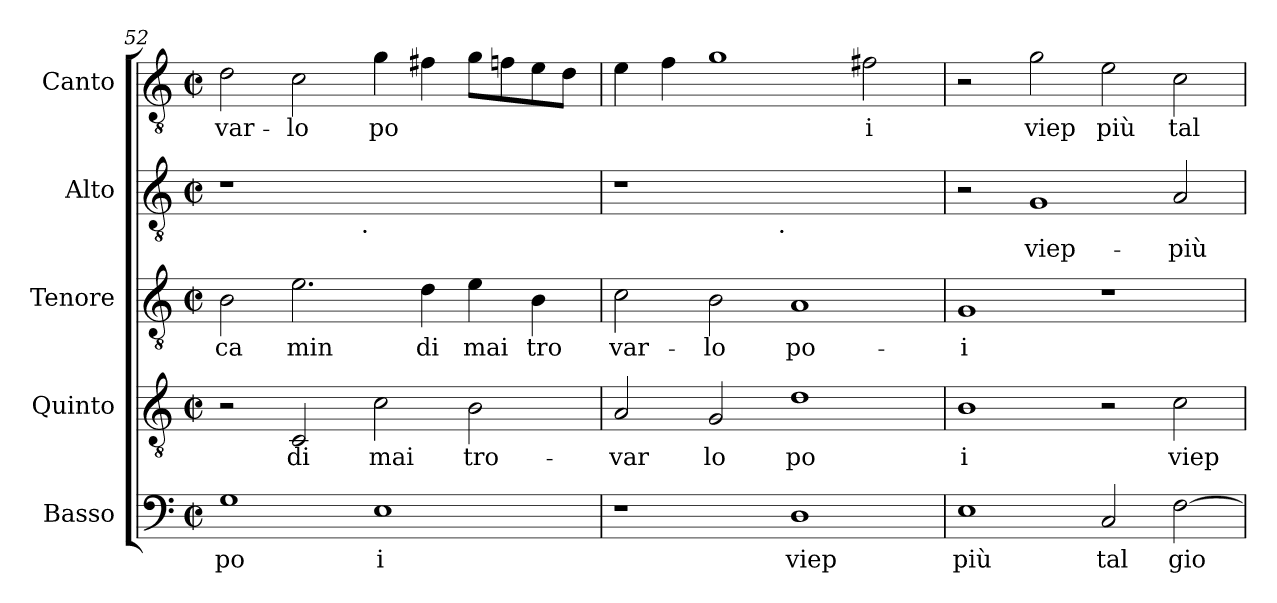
**kern	**text	**kern	**text	**kern	**text	**kern	**text	**kern	**text
*part5	*part5	*part4	*part4	*part3	*part3	*part2	*part2	*part1	*part1
*staff5	*staff5	*staff4	*staff4	*staff3	*staff3	*staff2	*staff2	*staff1	*staff1
*I"Basso	*	*I"Quinto	*	*I"Tenore	*	*I"Alto	*	*I"Canto	*
*clefF4	*	*clefGv2	*	*clefGv2	*	*clefGv2	*	*clefGv2	*
*k[]	*	*k[]	*	*k[]	*	*k[]	*	*k[]	*
*C:	*	*C:	*	*C:	*	*C:	*	*C:	*
*M2/2	*	*M2/2	*	*M2/2	*	*M2/2	*	*M2/2	*
*met(c|)	*	*met(c|)	*	*met(c|)	*	*met(c|)	*	*met(c|)	*
=52	=52	=52	=52	=52	=52	=52	=52	=52	=52
!	!LO:LY:b:cj	!	!	!	!LO:LY:b:cj	!	!	!	!LO:LY:b:cj
*	*	*	*	*	*	*^	*	*	*
1G	po	2r	.	2B\	ca	1r	2ryy	.	2d\	-var-
!	!	!	!LO:LY:b:cj	!	!LO:LY:b:cj	!	!	!	!	!LO:LY:b:cj
.	.	2C/	di	2.e\	min	.	4...ryy	.	2c\	-lo
!	!	!	!	!	!	!	!LO:TX:b:t=.	!	!	!
.	.	.	.	.	.	.	1ryy	.	.	.
!	!LO:LY:b:cj	!	!LO:LY:b:cj	!	!	!	!	!	!	!LO:LY:b:cj
1E	i	2c\	mai	.	.	1ryy	.	.	4g\	po-
!	!	!	!	!	!LO:LY:b:cj	!	!	!	!	!LO:LY:b:cj
.	.	.	.	4d\	di	.	.	.	4f#X\	--
!	!	!	!LO:LY:b:cj	!	!LO:LY:b:cj	!	!	!	!	!LO:LY:b:cj
.	.	2B\	tro-	4e\	mai	.	.	.	8g\L	--
!	!	!	!	!	!	!	!	!	!	!LO:LY:b:cj
.	.	.	.	.	.	.	.	.	8fn\	--
!	!	!	!	!	!LO:LY:b:cj	!	!	!	!	!LO:LY:b:cj
.	.	.	.	4B\	tro	.	.	.	8e\	--
!	!	!	!	!	!	!	!	!	!	!LO:LY:b:cj
.	.	.	.	.	.	.	.	.	8d\J	--
.	.	.	.	.	.	.	32ryy	.	.	.
!!LO:LB:g=z
=53	=53	=53	=53	=53	=53	=53	=53	=53	=53	=53
!	!	!	!LO:LY:b:cj	!	!LO:LY:b:cj	!	!	!	!	!LO:LY:b:cj
1r	.	2A/	-var	2c\	var-	1r	2ryy	.	4e\	--
!	!	!	!	!	!	!	!	!	!	!LO:LY:b:cj
.	.	.	.	.	.	.	.	.	4f\	--
!	!	!	!LO:LY:b:cj	!	!LO:LY:b:cj	!	!	!	!	!LO:LY:b:cj
.	.	2G/	lo	2B\	-lo	.	4...ryy	.	1g	--
!	!	!	!	!	!	!	!LO:TX:b:t=.	!	!	!
.	.	.	.	.	.	.	1ryy	.	.	.
!	!LO:LY:b:cj	!	!LO:LY:b:cj	!	!LO:LY:b:cj	!	!	!	!	!
1D	viep	1d	po	1A	po-	1ryy	.	.	.	.
!	!	!	!	!	!	!	!	!	!	!LO:LY:b:cj
.	.	.	.	.	.	.	.	.	2f#X\	-i
.	.	.	.	.	.	.	32ryy	.	.	.
=54	=54	=54	=54	=54	=54	=54	=54	=54	=54	=54
!	!LO:LY:b:cj	!	!LO:LY:b:cj	!	!LO:LY:b:cj	!	!	!	!	!
*	*	*	*	*	*	*v	*v	*	*	*
1E	più	1B	i	1G	-i	2r	.	2r	.
!	!	!	!	!	!	!	!LO:LY:b:cj	!	!LO:LY:b:cj
.	.	.	.	.	.	1G	viep-	2g\	viep
!	!LO:LY:b:cj	!	!	!	!	!	!	!	!LO:LY:b:cj
2C/	tal	2r	.	1r	.	.	.	2e\	più
!	!LO:LY:b:cj	!	!LO:LY:b:cj	!	!	!	!LO:LY:b:cj	!	!LO:LY:b:cj
[>2F\	gio	2c\	viep	.	.	2A/	-più	2c\	tal
=	=	=	=	=	=	=	=	=	=
*-	*-	*-	*-	*-	*-	*-	*-	*-	*-
